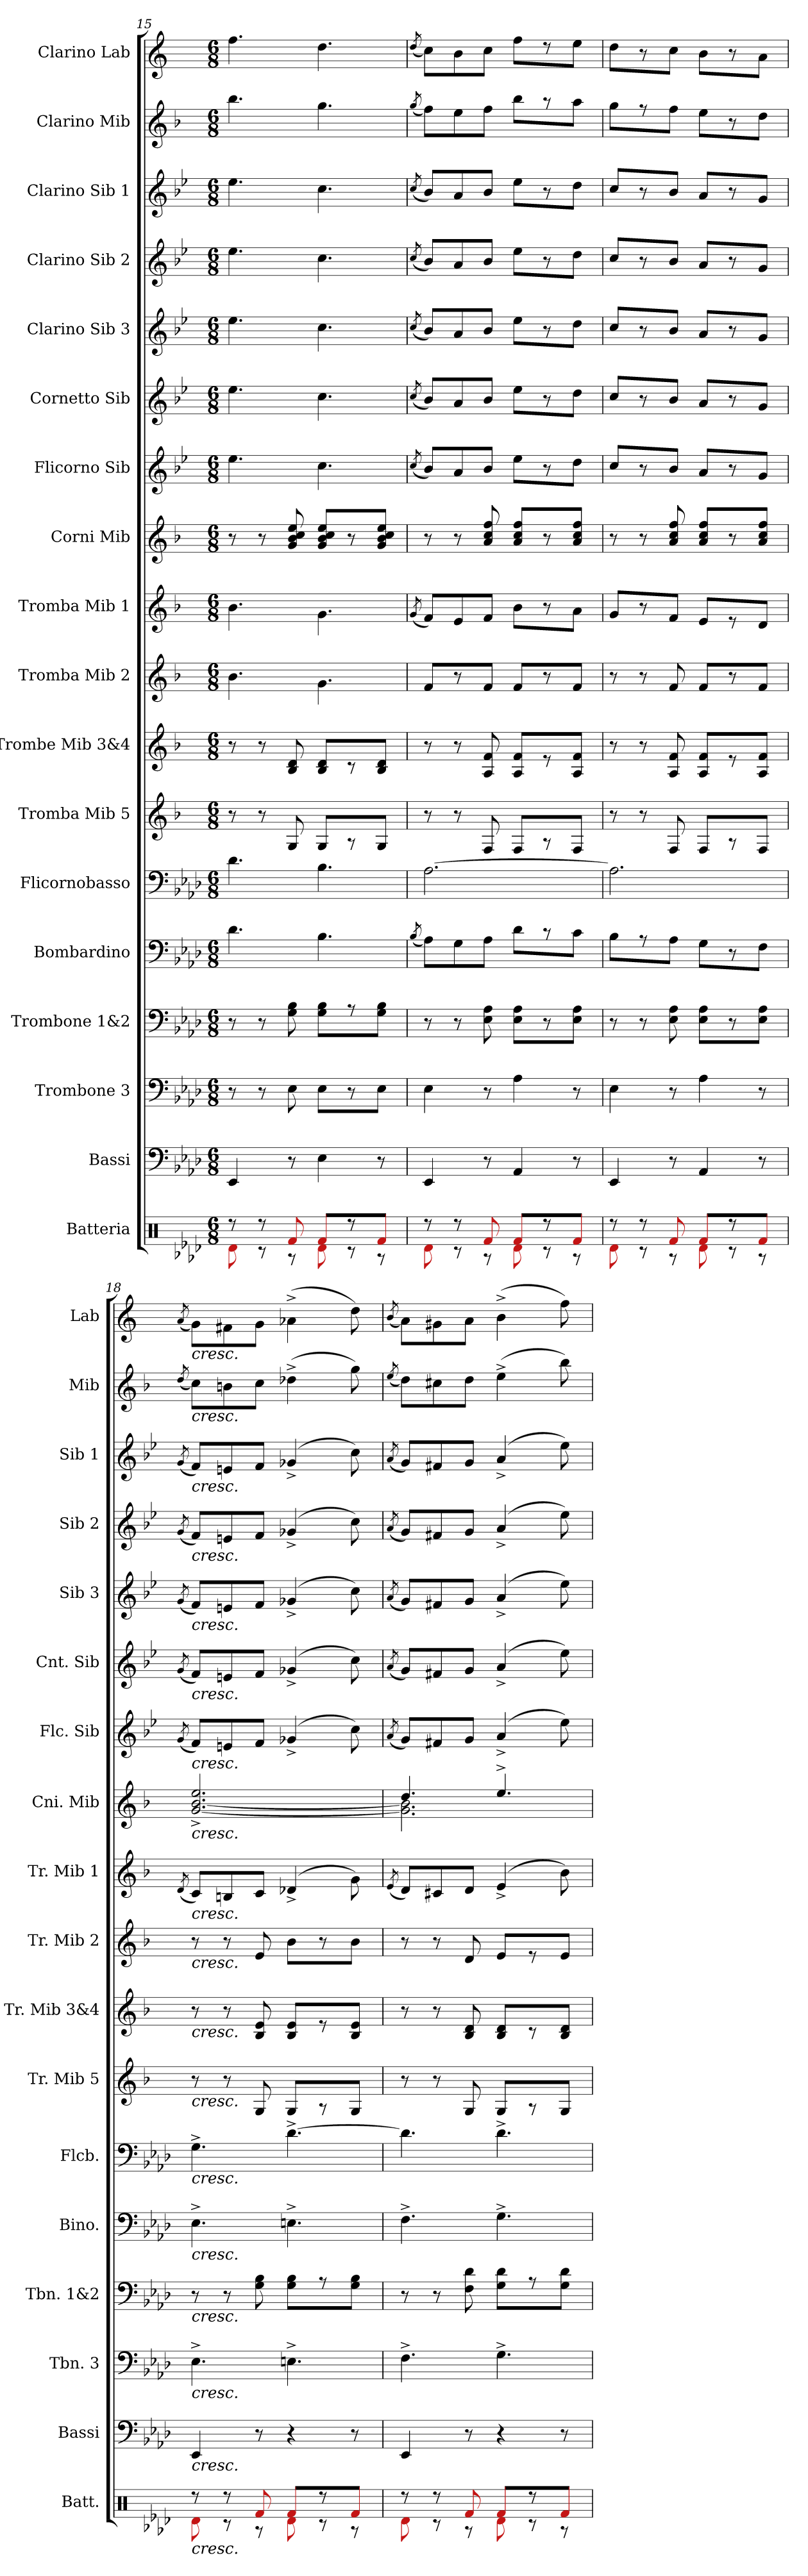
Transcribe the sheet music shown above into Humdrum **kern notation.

**kern	**kern	**kern	**kern	**kern	**kern	**kern	**kern	**kern	**kern	**kern	**kern	**kern	**kern	**kern	**kern	**kern	**kern
*part18	*part17	*part16	*part15	*part14	*part13	*part12	*part11	*part10	*part9	*part8	*part7	*part6	*part5	*part4	*part3	*part2	*part1
*staff18	*staff17	*staff16	*staff15	*staff14	*staff13	*staff12	*staff11	*staff10	*staff9	*staff8	*staff7	*staff6	*staff5	*staff4	*staff3	*staff2	*staff1
*I"Batteria	*I"Bassi	*I"Trombone 3	*I"Trombone 1&2	*I"Bombardino	*I"Flicornobasso	*I"Tromba Mib 5	*I"Trombe Mib 3&4	*I"Tromba Mib 2	*I"Tromba Mib 1	*I"Corni Mib	*I"Flicorno Sib	*I"Cornetto Sib	*I"Clarino Sib 3	*I"Clarino Sib 2	*I"Clarino Sib 1	*I"Clarino Mib	*I"Clarino Lab
*I'Batt.	*I'Bassi	*I'Tbn. 3	*I'Tbn. 1&2	*I'Bino.	*I'Flcb.	*I'Tr. Mib 5	*I'Tr. Mib 3&4	*I'Tr. Mib 2	*I'Tr. Mib 1	*I'Cni. Mib	*I'Flc. Sib	*I'Cnt. Sib	*I'Sib 3	*I'Sib 2	*I'Sib 1	*I'Mib	*I'Lab
*clefX	*clefF4	*clefF4	*clefF4	*clefF4	*clefF4	*clefG2	*clefG2	*clefG2	*clefG2	*clefG2	*clefG2	*clefG2	*clefG2	*clefG2	*clefG2	*clefG2	*clefG2
*	*	*	*	*	*	*ITrd-2c-3	*ITrd-2c-3	*ITrd-2c-3	*ITrd-2c-3	*ITrd5c9	*ITrd1c2	*ITrd1c2	*ITrd1c2	*ITrd1c2	*ITrd1c2	*ITrd-2c-3	*ITrd-5c-8
*k[b-e-a-d-]	*k[b-e-a-d-]	*k[b-e-a-d-]	*k[b-e-a-d-]	*k[b-e-a-d-]	*k[b-e-a-d-]	*k[b-e-a-d-]	*k[b-e-a-d-]	*k[b-e-a-d-]	*k[b-e-a-d-]	*k[b-e-a-d-]	*k[b-e-a-d-]	*k[b-e-a-d-]	*k[b-e-a-d-]	*k[b-e-a-d-]	*k[b-e-a-d-]	*k[b-e-a-d-]	*k[b-e-a-d-]
*A-:	*A-:	*A-:	*A-:	*A-:	*A-:	*A-:	*A-:	*A-:	*A-:	*A-:	*A-:	*A-:	*A-:	*A-:	*A-:	*A-:	*A-:
*M6/8	*M6/8	*M6/8	*M6/8	*M6/8	*M6/8	*M6/8	*M6/8	*M6/8	*M6/8	*M6/8	*M6/8	*M6/8	*M6/8	*M6/8	*M6/8	*M6/8	*M6/8
=15	=15	=15	=15	=15	=15	=15	=15	=15	=15	=15	=15	=15	=15	=15	=15	=15	=15
*^	*	*	*	*	*	*	*	*	*	*	*	*	*	*	*	*	*
8r	8dn\	4EE-/	8r	8r	4.d-\	4.d-\	8r	8r	4.dd-\	4.dd-\	8r	4.dd-\	4.dd-\	4.dd-\	4.dd-\	4.dd-\	4.ddd-\	4.ddd-\
8r	8r	.	8r	8r	.	.	8r	8r	.	.	8r	.	.	.	.	.	.	.
8f/	8r	8r	8E-\	8G\ 8B-\	.	.	8B-/	8d-/ 8f/	.	.	8B-/ 8d-/ 8e-/ 8g/	.	.	.	.	.	.	.
8f/L	8d\	4E-\	8E-\L	8G\ 8B-\L	4.B-\	4.B-\	8B-/L	8d-/ 8f/L	4.b-\	4.b-\	8B-/ 8d-/ 8e-/ 8g/L	4.b-\	4.b-\	4.b-\	4.b-\	4.b-\	4.bb-\	4.bb-\
8r	8r	.	8r	8r	.	.	8r	8r	.	.	8r	.	.	.	.	.	.	.
8f/J	8r	8r	8E-\J	8G\ 8B-\J	.	.	8B-/J	8d-/ 8f/J	.	.	8B-/ 8d-/ 8e-/ 8g/J	.	.	.	.	.	.	.
=16	=16	=16	=16	=16	=16	=16	=16	=16	=16	=16	=16	=16	=16	=16	=16	=16	=16	=16
.	.	.	.	.	(<8qB-/	.	.	.	.	(<8qb-/	.	(<8qb-/	(<8qb-/	(<8qb-/	(<8qb-/	(<8qb-/	(<8qbb-/	(<8qbb-/
8r	8dn\	4EE-/	4E-\	8r	8A-\L)	[2.A-\	8r	8r	8a-/L	8a-/L)	8r	8a-/L)	8a-/L)	8a-/L)	8a-/L)	8a-/L)	8aa-\L)	8aa-\L)
8r	8r	.	.	8r	8G\	.	8r	8r	8r	8g/	8r	8g/	8g/	8g/	8g/	8g/	8gg\	8gg\
8f/	8r	8r	8r	8E-\ 8A-\	8A-\J	.	8A-/	8c/ 8a-/	8a-/J	8a-/J	8c/ 8e-/ 8a-/	8a-/J	8a-/J	8a-/J	8a-/J	8a-/J	8aa-\J	8aa-\J
8f/L	8d\	4AA-/	4A-\	8E-\ 8A-\L	8d-\L	.	8A-/L	8c/ 8a-/L	8a-/L	8dd-\L	8c/ 8e-/ 8a-/L	8dd-\L	8dd-\L	8dd-\L	8dd-\L	8dd-\L	8ddd-\L	8ddd-\L
8r	8r	.	.	8r	8r	.	8r	8r	8r	8r	8r	8r	8r	8r	8r	8r	8r	8r
8f/J	8r	8r	8r	8E-\ 8A-\J	8c\J	.	8A-/J	8c/ 8a-/J	8a-/J	8cc\J	8c/ 8e-/ 8a-/J	8cc\J	8cc\J	8cc\J	8cc\J	8cc\J	8ccc\J	8ccc\J
=17	=17	=17	=17	=17	=17	=17	=17	=17	=17	=17	=17	=17	=17	=17	=17	=17	=17	=17
8r	8dn\	4EE-/	4E-\	8r	8B-\L	2.A-\]	8r	8r	8r	8b-/L	8r	8b-/L	8b-/L	8b-/L	8b-/L	8b-/L	8bb-\L	8bb-\L
8r	8r	.	.	8r	8r	.	8r	8r	8r	8r	8r	8r	8r	8r	8r	8r	8r	8r
8f/	8r	8r	8r	8E-\ 8A-\	8A-\J	.	8A-/	8c/ 8a-/	8a-/	8a-/J	8c/ 8e-/ 8a-/	8a-/J	8a-/J	8a-/J	8a-/J	8a-/J	8aa-\J	8aa-\J
8f/L	8d\	4AA-/	4A-\	8E-\ 8A-\L	8G\L	.	8A-/L	8c/ 8a-/L	8a-/L	8g/L	8c/ 8e-/ 8a-/L	8g/L	8g/L	8g/L	8g/L	8g/L	8gg\L	8gg\L
8r	8r	.	.	8r	8r	.	8r	8r	8r	8r	8r	8r	8r	8r	8r	8r	8r	8r
8f/J	8r	8r	8r	8E-\ 8A-\J	8F\J	.	8A-/J	8c/ 8a-/J	8a-/J	8f/J	8c/ 8e-/ 8a-/J	8f/J	8f/J	8f/J	8f/J	8f/J	8ff\J	8ff\J
=18	=18	=18	=18	=18	=18	=18	=18	=18	=18	=18	=18	=18	=18	=18	=18	=18	=18	=18
.	.	.	.	.	.	.	.	.	.	(<8qf/	.	(<8qf/	(<8qf/	(<8qf/	(<8qf/	(<8qf/	(<8qff/	(<8qff/
!	!	!	!	!	!	!	!	!	!	!	!	!	!	!	!	!	!	!LO:TX:b:i:t=cresc.
!	!	!	!	!	!	!	!	!	!	!	!	!	!	!	!	!	!LO:TX:b:i:t=cresc.	!
!	!	!	!	!	!	!	!	!	!	!	!	!	!	!	!	!LO:TX:b:i:t=cresc.	!	!
!	!	!	!	!	!	!	!	!	!	!	!	!	!	!	!LO:TX:b:i:t=cresc.	!	!	!
!	!	!	!	!	!	!	!	!	!	!	!	!	!	!LO:TX:b:i:t=cresc.	!	!	!	!
!	!	!	!	!	!	!	!	!	!	!	!	!	!LO:TX:b:i:t=cresc.	!	!	!	!	!
!	!	!	!	!	!	!	!	!	!	!	!	!LO:TX:b:i:t=cresc.	!	!	!	!	!	!
!	!	!	!	!	!	!	!	!	!	!	!LO:TX:b:i:t=cresc.	!	!	!	!	!	!	!
!	!	!	!	!	!	!	!	!	!	!LO:TX:b:i:t=cresc.	!	!	!	!	!	!	!	!
!	!	!	!	!	!	!	!	!	!LO:TX:b:i:t=cresc.	!	!	!	!	!	!	!	!	!
!	!	!	!	!	!	!	!	!LO:TX:b:i:t=cresc.	!	!	!	!	!	!	!	!	!	!
!	!	!	!	!	!	!	!LO:TX:b:i:t=cresc.	!	!	!	!	!	!	!	!	!	!	!
!	!	!	!	!	!	!LO:TX:b:i:t=cresc.	!	!	!	!	!	!	!	!	!	!	!	!
!	!	!	!	!	!LO:TX:b:i:t=cresc.	!	!	!	!	!	!	!	!	!	!	!	!	!
!	!	!	!	!LO:TX:b:i:t=cresc.	!	!	!	!	!	!	!	!	!	!	!	!	!	!
!	!	!	!LO:TX:b:i:t=cresc.	!	!	!	!	!	!	!	!	!	!	!	!	!	!	!
!	!	!LO:TX:b:i:t=cresc.	!	!	!	!	!	!	!	!	!	!	!	!	!	!	!	!
!LO:TX:b:i:t=cresc.	!	!	!	!	!	!	!	!	!	!	!	!	!	!	!	!	!	!
8r	8dn\	4EE-/	4.E-^>\	8r	4.E-^>\	4.G^>\	8r	8r	8r	8e-/L)	[2.B-^</ [2.d-^</ 2.g^</	8e-/L)	8e-/L)	8e-/L)	8e-/L)	8e-/L)	8ee-\L)	8ee-\L)
8r	8r	.	.	8r	.	.	8r	8r	8r	8dn/	.	8dn/	8dn/	8dn/	8dn/	8dn/	8ddn\	8dd\
8f/	8r	8r	.	8G\ 8B-\	.	.	8B-/	8d-/ 8g/	8g/	8e-/J	.	8e-/J	8e-/J	8e-/J	8e-/J	8e-/J	8ee-\J	8ee-\J
8f/L	8d\	4r	4.En^>\	8G\ 8B-\L	4.En^>\	[4.d-^>\	8B-/L	8d-/ 8g/L	8dd-\L	(>4f-^</	.	(>4f-^</	(>4f-^</	(>4f-^</	(>4f-^</	(>4f-^</	(>4ff-^>\	(>4ff-^>\
8r	8r	.	.	8r	.	.	8r	8r	8r	.	.	.	.	.	.	.	.	.
8f/J	8r	8r	.	8G\ 8B-\J	.	.	8B-/J	8d-/ 8g/J	8dd-\J	8b-\)	.	8b-\)	8b-\)	8b-\)	8b-\)	8b-\)	8bb-\)	8bb-\)
=19	=19	=19	=19	=19	=19	=19	=19	=19	=19	=19	=19	=19	=19	=19	=19	=19	=19	=19
.	.	.	.	.	.	.	.	.	.	(<8qg/	.	(<8qg/	(<8qg/	(<8qg/	(<8qg/	(<8qg/	(<8qgg/	(<8qgg/
*	*	*	*	*	*	*	*	*	*	*	*^	*	*	*	*	*	*	*
8r	8dn\	4EE-/	4.F^>\	8r	4.F^>\	4.d-\]	8r	8r	8r	8f/L)	4.f/	2.B-]\ 2.d-]\	8f/L)	8f/L)	8f/L)	8f/L)	8f/L)	8ff\L)	8ff\L)
8r	8r	.	.	8r	.	.	8r	8r	8r	8e/	.	.	8e/	8e/	8e/	8e/	8e/	8ee\	8ee\
8f/	8r	8r	.	8F\ 8d-\	.	.	8B-/	8d-/ 8f/	8f/	8f/J	.	.	8f/J	8f/J	8f/J	8f/J	8f/J	8ff\J	8ff\J
8f/L	8d\	4r	4.G^>\	8G\ 8d-\L	4.G^>\	4.d-^>\	8B-/L	8d-/ 8f/L	8g/L	(>4g^</	4.g^</	.	(>4g^</	(>4g^</	(>4g^</	(>4g^</	(>4g^</	(>4gg^>\	(>4gg^>\
8r	8r	.	.	8r	.	.	8r	8r	8r	.	.	.	.	.	.	.	.	.	.
8f/J	8r	8r	.	8G\ 8d-\J	.	.	8B-/J	8d-/ 8f/J	8g/J	8dd-\)	.	.	8dd-\)	8dd-\)	8dd-\)	8dd-\)	8dd-\)	8ddd-\)	8ddd-\)
*v	*v	*	*	*	*	*	*	*	*	*	*v	*v	*	*	*	*	*	*	*
=	=	=	=	=	=	=	=	=	=	=	=	=	=	=	=	=	=
*-	*-	*-	*-	*-	*-	*-	*-	*-	*-	*-	*-	*-	*-	*-	*-	*-	*-
